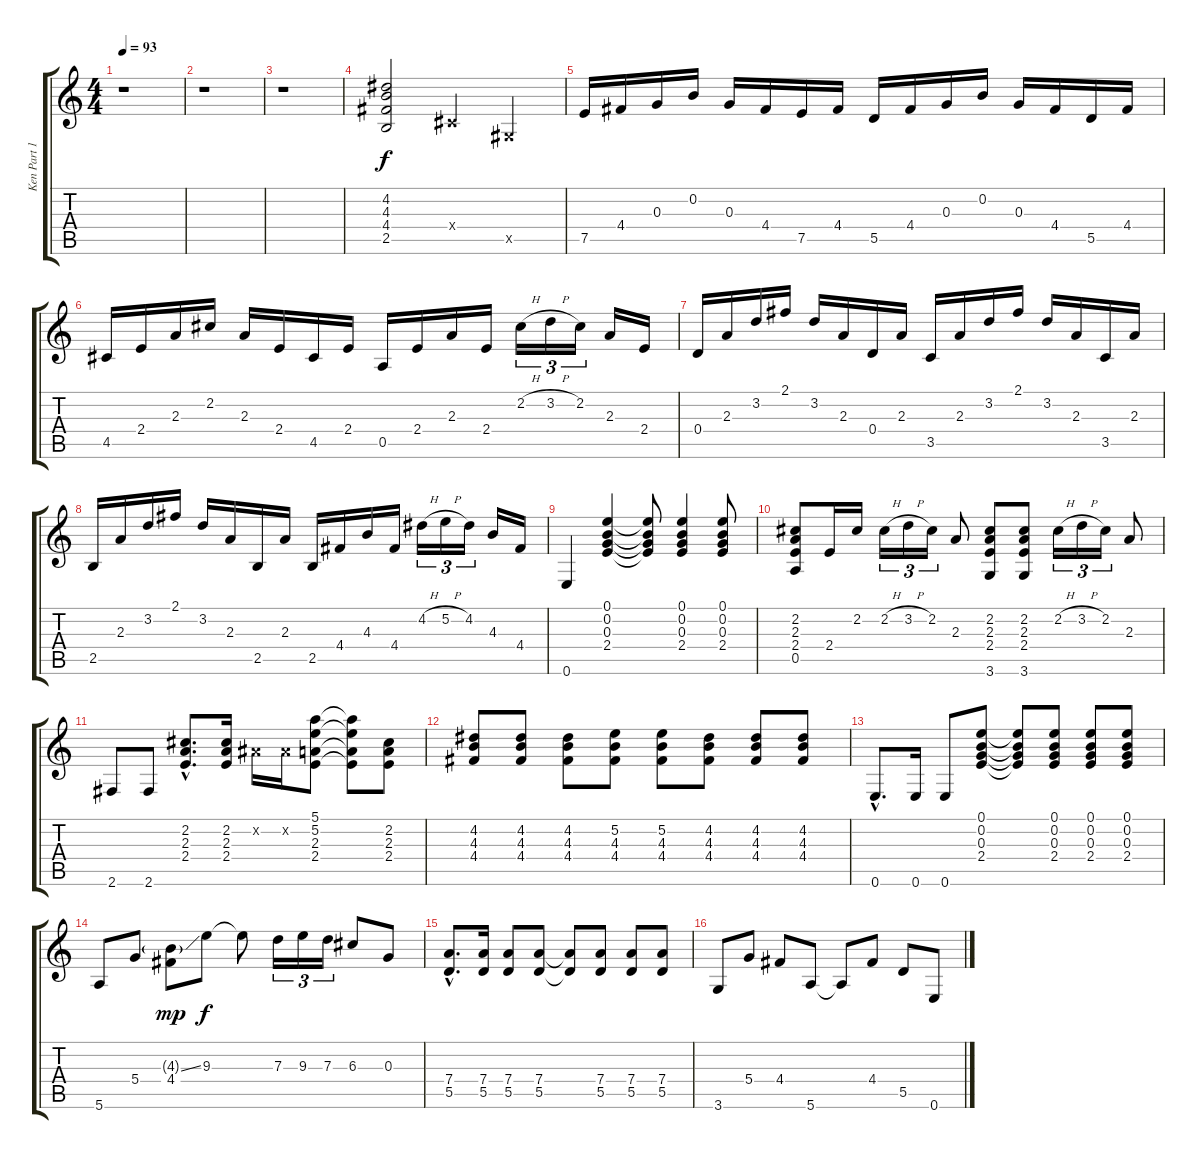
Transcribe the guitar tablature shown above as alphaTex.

\track ("Ken Part 1" "Ken Part 1") {instrument distortionguitar}
\staff {score tabs}
\tuning (E4 B3 G3 D3 A2 E2) {hide}
\ts (4 4)
\tempo 93
\clef g2
\ks c
r.1{dy f instrument distortionguitar} |
r.1 |
r.1 |
(4.2 4.3 4.4 2.5).2 -1.4{x}.4 -1.5{x}.4 |
7.5.16 4.4.16 0.3.16 0.2.16 0.3.16 4.4.16 7.5.16 4.4.16 5.5.16 4.4.16 0.3.16 0.2.16 0.3.16 4.4.16 5.5.16 4.4.16 |
4.5.16 2.4.16 2.3.16 2.2.16 2.3.16 2.4.16 4.5.16 2.4.16 0.5.16 2.4.16 2.3.16 2.4.16 2.2{h}.16{tu (3 2)} 3.2{h}.16{tu (3 2)} 2.2.16{tu (3 2)} 2.3.16 2.4.16 |
0.4.16 2.3.16 3.2.16 2.1.16 3.2.16 2.3.16 0.4.16 2.3.16 3.5.16 2.3.16 3.2.16 2.1.16 3.2.16 2.3.16 3.5.16 2.3.16 |
2.5.16 2.3.16 3.2.16 2.1.16 3.2.16 2.3.16 2.5.16 2.3.16 2.5.16 4.4.16 4.3.16 4.4.16 4.2{h}.16{tu (3 2)} 5.2{h}.16{tu (3 2)} 4.2.16{tu (3 2)} 4.3.16 4.4.16 |
0.6.4 (0.1 0.2 0.3 2.4).4 (0.1{t} 0.2{t} 0.3{t} 2.4{t}).8 (0.1 0.2 0.3 2.4).4 (0.1 0.2 0.3 2.4).8 |
(2.2 2.3 2.4 0.5).8 2.4.16 2.2.16 2.2{h}.16{tu (3 2)} 3.2{h}.16{tu (3 2)} 2.2.16{tu (3 2)} 2.3.8 (2.2 2.3 2.4 3.6).8 (2.2 2.3 2.4 3.6).8 2.2{h}.16{tu (3 2)} 3.2{h}.16{tu (3 2)} 2.2.16{tu (3 2)} 2.3.8 |
2.6.8 2.6.8 (2.2{hac} 2.3{hac} 2.4{hac}).8{d} (2.2 2.3 2.4).16 -1.2{x}.16 -1.2{x}.16 (5.1 5.2 2.3 2.4).8 (5.1{t} 5.2{t} 2.3{t} 2.4{t}).8 (2.2 2.3 2.4).8 |
(4.2 4.3 4.4).8 (4.2 4.3 4.4).8 (4.2 4.3 4.4).8 (5.2 4.3 4.4).8 (5.2 4.3 4.4).8 (4.2 4.3 4.4).8 (4.2 4.3 4.4).8 (4.2 4.3 4.4).8 |
0.6{hac}.8{d} 0.6.16 0.6.8 (0.1 0.2 0.3 2.4).8 (0.1{t} 0.2{t} 0.3{t} 2.4{t}).8 (0.1 0.2 0.3 2.4).8 (0.1 0.2 0.3 2.4).8 (0.1 0.2 0.3 2.4).8 |
5.6.8 5.4.8 (4.3{ss g} 4.4).8{dy mp} 9.3.8{dy f} 9.3{t}.8 7.3.16{tu (3 2)} 9.3.16{tu (3 2)} 7.3.16{tu (3 2)} 6.3.8 0.3.8 |
(7.4{hac} 5.5{hac}).8{d} (7.4 5.5).16 (7.4 5.5).8 (7.4 5.5).8 (7.4{t} 5.5{t}).8 (7.4 5.5).8 (7.4 5.5).8 (7.4 5.5).8 |
3.6.8 5.4.8 4.4.8 5.6.8 5.6{t}.8 4.4.8 5.5.8 0.6.8
